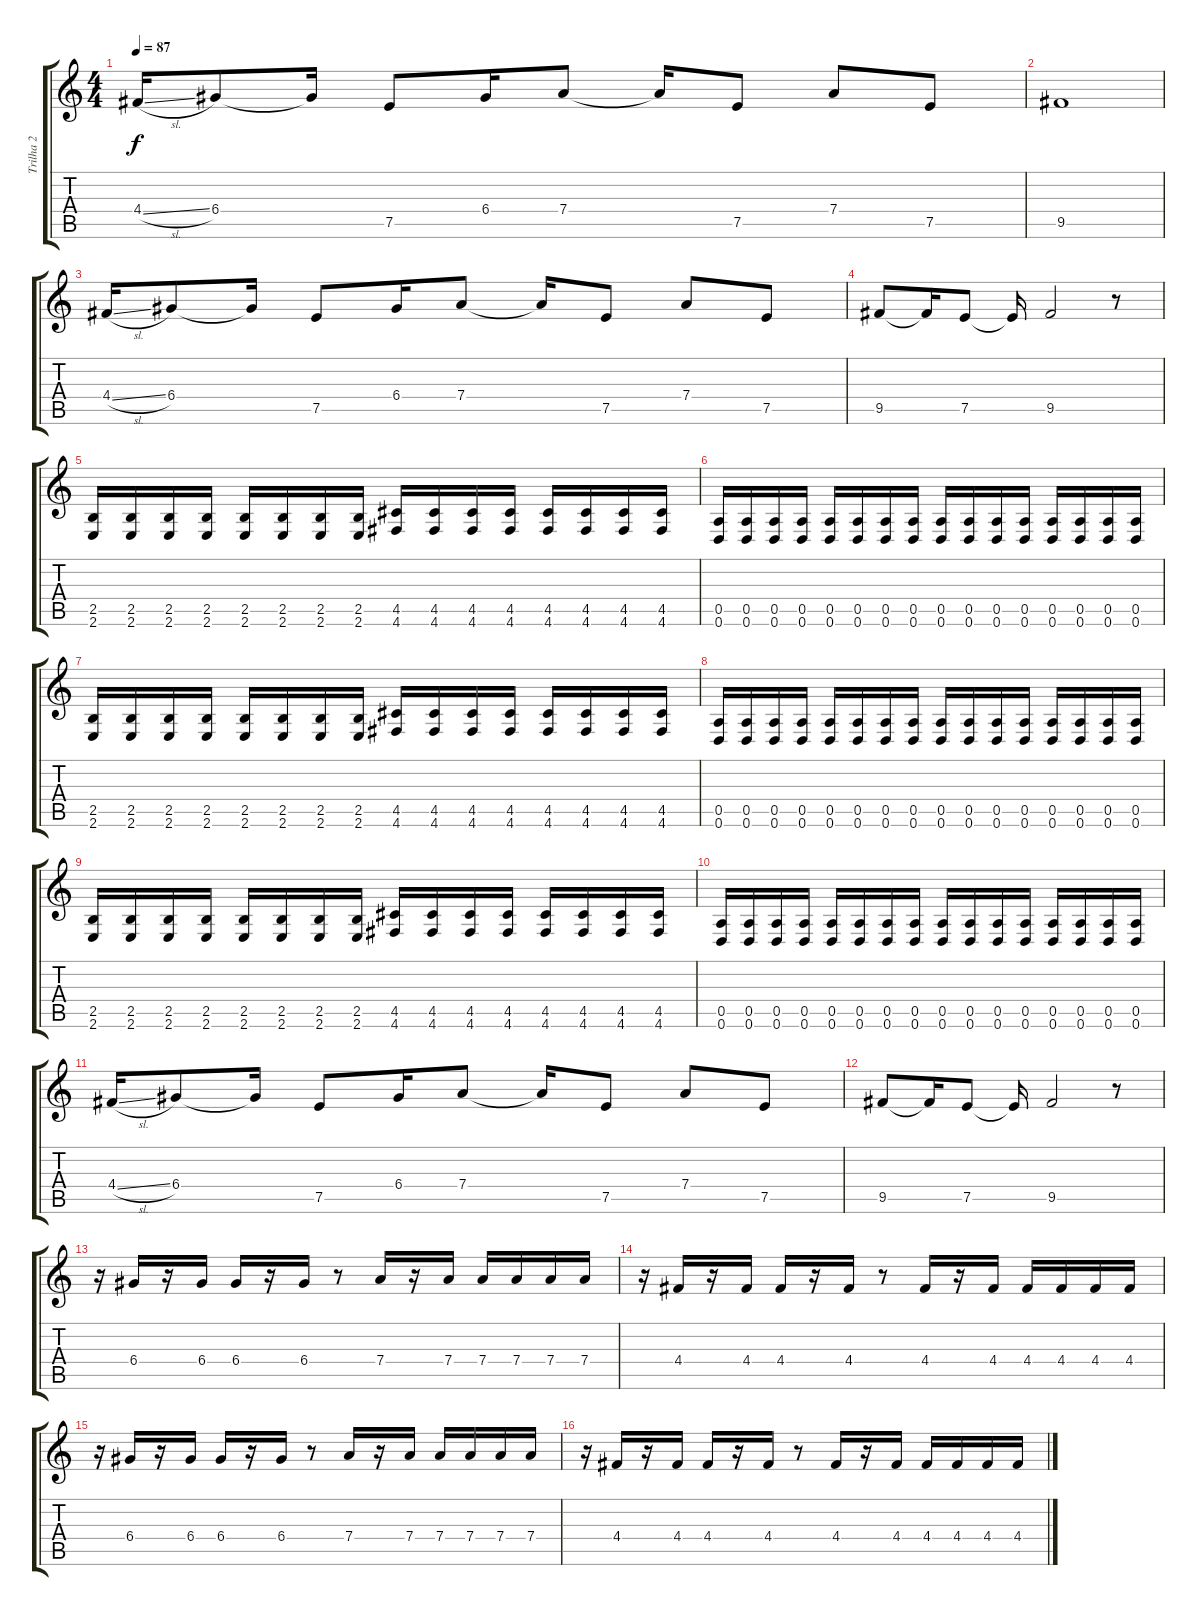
\track ("Trilha 2" "Trilha 2") {instrument distortionguitar}
\staff {score tabs}
\tuning (E4 B3 G3 D3 A2 D2) {hide}
\ts (4 4)
\tempo 87
\clef g2
\ks c
4.4{sl}.16{dy f} 6.4.8 6.4{t}.16 7.5.8 6.4.16 7.4.8 7.4{t}.16 7.5.8 7.4.8 7.5.8 |
9.5.1 |
4.4{sl}.16 6.4.8 6.4{t}.16 7.5.8 6.4.16 7.4.8 7.4{t}.16 7.5.8 7.4.8 7.5.8 |
9.5.8 9.5{t}.16 7.5.8 7.5{t}.16 9.5.2 r.8 |
(2.5 2.6).16 (2.5 2.6).16 (2.5 2.6).16 (2.5 2.6).16 (2.5 2.6).16 (2.5 2.6).16 (2.5 2.6).16 (2.5 2.6).16 (4.5 4.6).16 (4.5 4.6).16 (4.5 4.6).16 (4.5 4.6).16 (4.5 4.6).16 (4.5 4.6).16 (4.5 4.6).16 (4.5 4.6).16 |
(0.5 0.6).16 (0.5 0.6).16 (0.5 0.6).16 (0.5 0.6).16 (0.5 0.6).16 (0.5 0.6).16 (0.5 0.6).16 (0.5 0.6).16 (0.5 0.6).16 (0.5 0.6).16 (0.5 0.6).16 (0.5 0.6).16 (0.5 0.6).16 (0.5 0.6).16 (0.5 0.6).16 (0.5 0.6).16 |
(2.5 2.6).16 (2.5 2.6).16 (2.5 2.6).16 (2.5 2.6).16 (2.5 2.6).16 (2.5 2.6).16 (2.5 2.6).16 (2.5 2.6).16 (4.5 4.6).16 (4.5 4.6).16 (4.5 4.6).16 (4.5 4.6).16 (4.5 4.6).16 (4.5 4.6).16 (4.5 4.6).16 (4.5 4.6).16 |
(0.5 0.6).16 (0.5 0.6).16 (0.5 0.6).16 (0.5 0.6).16 (0.5 0.6).16 (0.5 0.6).16 (0.5 0.6).16 (0.5 0.6).16 (0.5 0.6).16 (0.5 0.6).16 (0.5 0.6).16 (0.5 0.6).16 (0.5 0.6).16 (0.5 0.6).16 (0.5 0.6).16 (0.5 0.6).16 |
(2.5 2.6).16 (2.5 2.6).16 (2.5 2.6).16 (2.5 2.6).16 (2.5 2.6).16 (2.5 2.6).16 (2.5 2.6).16 (2.5 2.6).16 (4.5 4.6).16 (4.5 4.6).16 (4.5 4.6).16 (4.5 4.6).16 (4.5 4.6).16 (4.5 4.6).16 (4.5 4.6).16 (4.5 4.6).16 |
(0.5 0.6).16 (0.5 0.6).16 (0.5 0.6).16 (0.5 0.6).16 (0.5 0.6).16 (0.5 0.6).16 (0.5 0.6).16 (0.5 0.6).16 (0.5 0.6).16 (0.5 0.6).16 (0.5 0.6).16 (0.5 0.6).16 (0.5 0.6).16 (0.5 0.6).16 (0.5 0.6).16 (0.5 0.6).16 |
4.4{sl}.16 6.4.8 6.4{t}.16 7.5.8 6.4.16 7.4.8 7.4{t}.16 7.5.8 7.4.8 7.5.8 |
9.5.8 9.5{t}.16 7.5.8 7.5{t}.16 9.5.2 r.8 |
r.16 6.4.16 r.16 6.4.16 6.4.16 r.16 6.4.16 r.8 7.4.16 r.16 7.4.16 7.4.16 7.4.16 7.4.16 7.4.16 |
r.16 4.4.16 r.16 4.4.16 4.4.16 r.16 4.4.16 r.8 4.4.16 r.16 4.4.16 4.4.16 4.4.16 4.4.16 4.4.16 |
r.16 6.4.16 r.16 6.4.16 6.4.16 r.16 6.4.16 r.8 7.4.16 r.16 7.4.16 7.4.16 7.4.16 7.4.16 7.4.16 |
r.16 4.4.16 r.16 4.4.16 4.4.16 r.16 4.4.16 r.8 4.4.16 r.16 4.4.16 4.4.16 4.4.16 4.4.16 4.4.16
